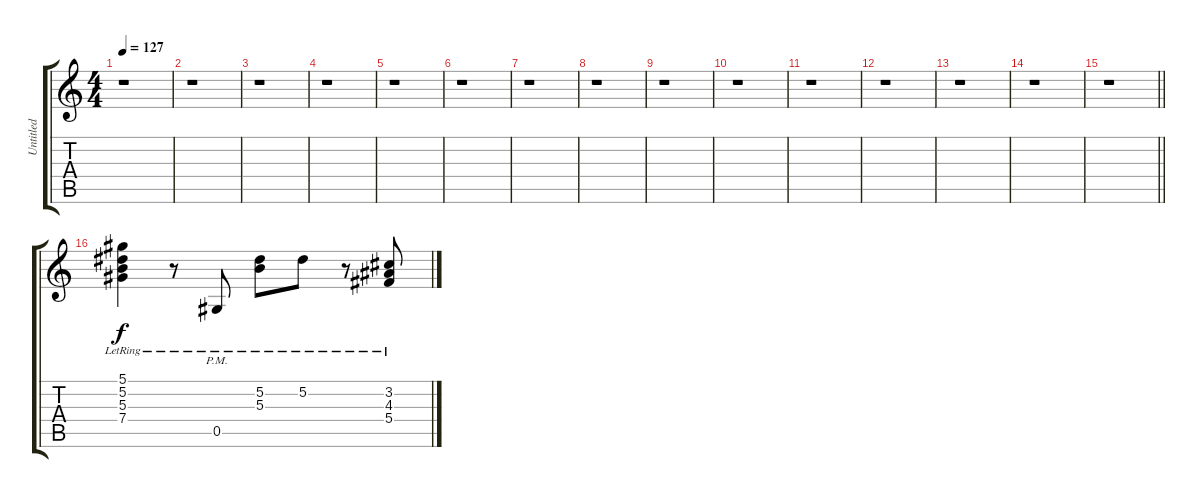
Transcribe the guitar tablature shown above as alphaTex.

\track ("Untitled" "Untitled") {instrument overdrivenguitar}
\staff {score tabs}
\tuning (Eb4 Bb3 Gb3 Db3 Ab2 Eb2) {hide}
\ts (4 4)
\tempo 127
\clef g2
\ks c
r.1{dy f} |
r.1 |
r.1 |
r.1 |
r.1 |
r.1 |
r.1 |
r.1 |
r.1 |
r.1 |
r.1 |
r.1 |
r.1 |
r.1 |
\barLineRight lightlight
r.1 |
(5.1{lr} 5.2{lr} 5.3{lr} 7.4{lr}).4 r.8 0.5{pm lr}.8 (5.2{lr} 5.3{lr}).8 5.2{lr}.8 r.8 (3.2{lr} 4.3{lr} 5.4{lr}).8
